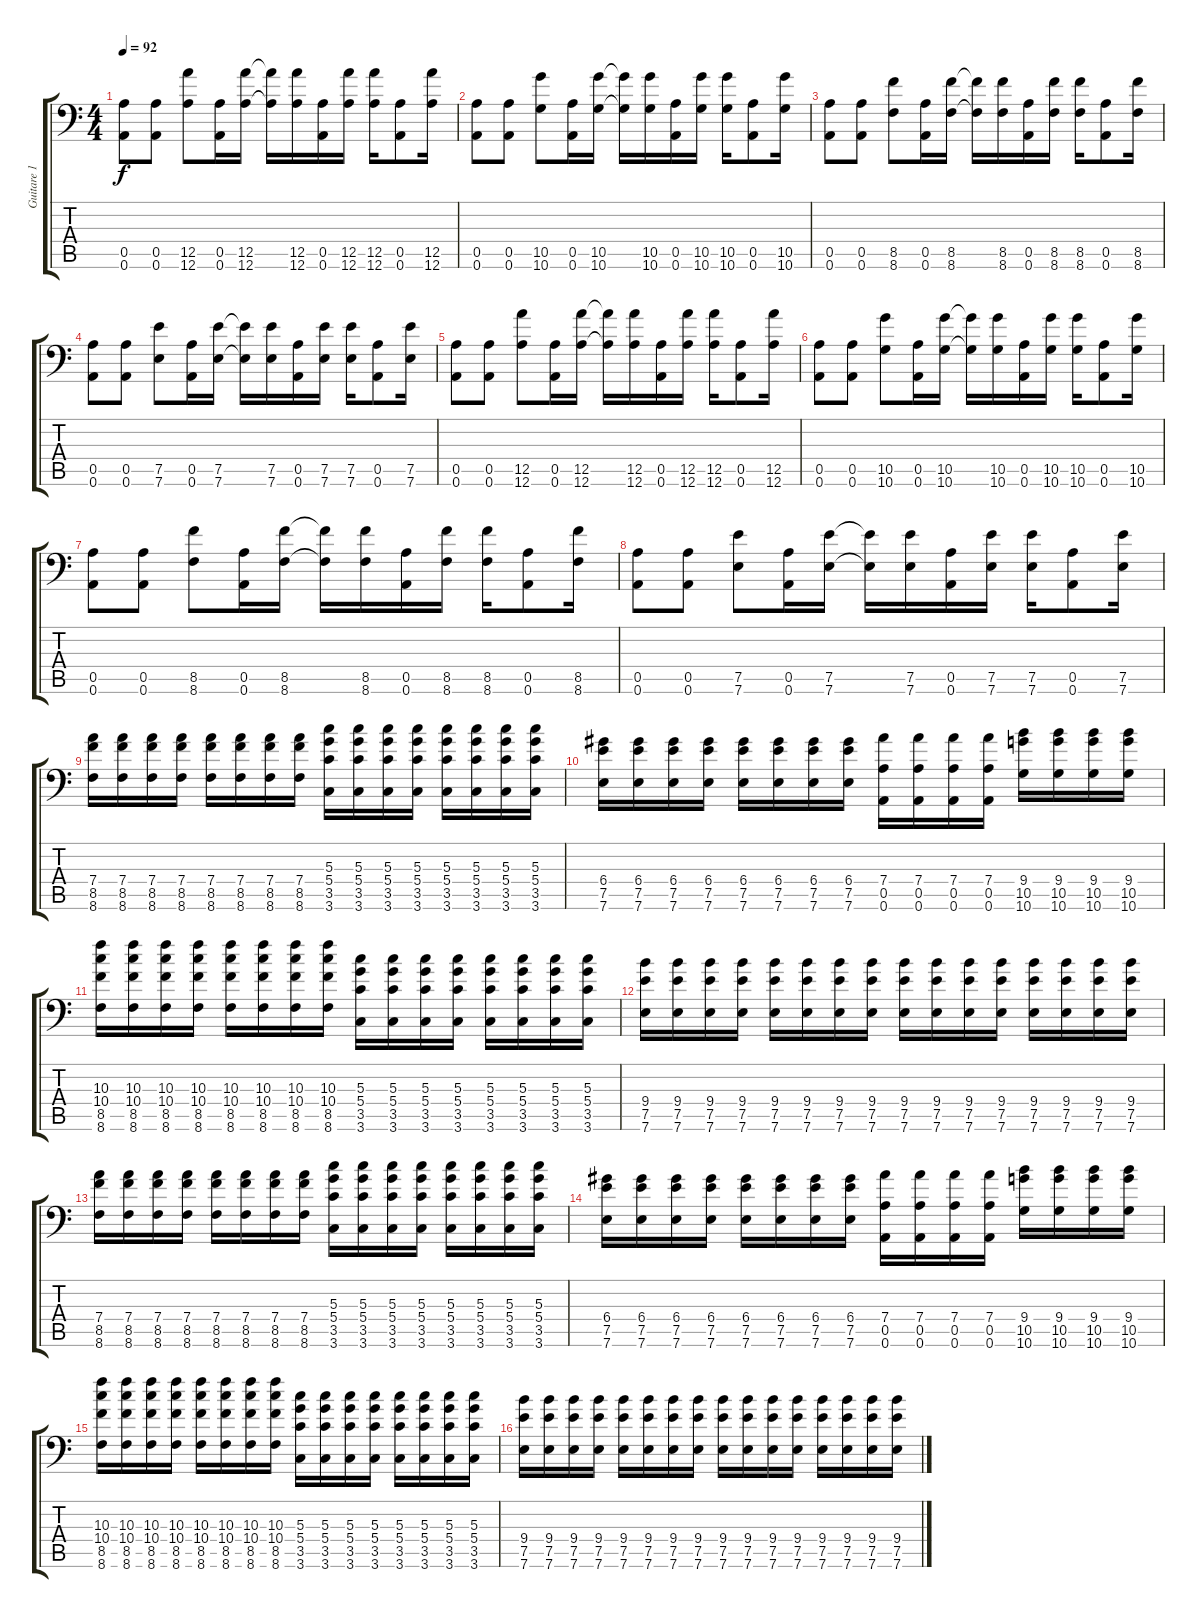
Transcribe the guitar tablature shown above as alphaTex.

\track ("Guitare 1" "Guitare 1") {instrument distortionguitar}
\staff {score tabs}
\tuning (E4 B3 G3 D3 A2 A1) {hide}
\ts (4 4)
\tempo 92
\clef f4
\ks c
(0.5 0.6).8{dy f} (0.5 0.6).8 (12.5 12.6).8 (0.5 0.6).16 (12.5 12.6).16 (12.5{t} 12.6{t}).16 (12.5 12.6).16 (0.5 0.6).16 (12.5 12.6).16 (12.5 12.6).16 (0.5 0.6).8 (12.5 12.6).16 |
(0.5 0.6).8 (0.5 0.6).8 (10.5 10.6).8 (0.5 0.6).16 (10.5 10.6).16 (10.5{t} 10.6{t}).16 (10.5 10.6).16 (0.5 0.6).16 (10.5 10.6).16 (10.5 10.6).16 (0.5 0.6).8 (10.5 10.6).16 |
(0.5 0.6).8 (0.5 0.6).8 (8.5 8.6).8 (0.5 0.6).16 (8.5 8.6).16 (8.5{t} 8.6{t}).16 (8.5 8.6).16 (0.5 0.6).16 (8.5 8.6).16 (8.5 8.6).16 (0.5 0.6).8 (8.5 8.6).16 |
(0.5 0.6).8 (0.5 0.6).8 (7.5 7.6).8 (0.5 0.6).16 (7.5 7.6).16 (7.5{t} 7.6{t}).16 (7.5 7.6).16 (0.5 0.6).16 (7.5 7.6).16 (7.5 7.6).16 (0.5 0.6).8 (7.5 7.6).16 |
(0.5 0.6).8 (0.5 0.6).8 (12.5 12.6).8 (0.5 0.6).16 (12.5 12.6).16 (12.5{t} 12.6{t}).16 (12.5 12.6).16 (0.5 0.6).16 (12.5 12.6).16 (12.5 12.6).16 (0.5 0.6).8 (12.5 12.6).16 |
(0.5 0.6).8 (0.5 0.6).8 (10.5 10.6).8 (0.5 0.6).16 (10.5 10.6).16 (10.5{t} 10.6{t}).16 (10.5 10.6).16 (0.5 0.6).16 (10.5 10.6).16 (10.5 10.6).16 (0.5 0.6).8 (10.5 10.6).16 |
(0.5 0.6).8 (0.5 0.6).8 (8.5 8.6).8 (0.5 0.6).16 (8.5 8.6).16 (8.5{t} 8.6{t}).16 (8.5 8.6).16 (0.5 0.6).16 (8.5 8.6).16 (8.5 8.6).16 (0.5 0.6).8 (8.5 8.6).16 |
(0.5 0.6).8 (0.5 0.6).8 (7.5 7.6).8 (0.5 0.6).16 (7.5 7.6).16 (7.5{t} 7.6{t}).16 (7.5 7.6).16 (0.5 0.6).16 (7.5 7.6).16 (7.5 7.6).16 (0.5 0.6).8 (7.5 7.6).16 |
(7.4 8.5 8.6).16 (7.4 8.5 8.6).16 (7.4 8.5 8.6).16 (7.4 8.5 8.6).16 (7.4 8.5 8.6).16 (7.4 8.5 8.6).16 (7.4 8.5 8.6).16 (7.4 8.5 8.6).16 (5.3 5.4 3.5 3.6).16 (5.3 5.4 3.5 3.6).16 (5.3 5.4 3.5 3.6).16 (5.3 5.4 3.5 3.6).16 (5.3 5.4 3.5 3.6).16 (5.3 5.4 3.5 3.6).16 (5.3 5.4 3.5 3.6).16 (5.3 5.4 3.5 3.6).16 |
(6.4 7.5 7.6).16 (6.4 7.5 7.6).16 (6.4 7.5 7.6).16 (6.4 7.5 7.6).16 (6.4 7.5 7.6).16 (6.4 7.5 7.6).16 (6.4 7.5 7.6).16 (6.4 7.5 7.6).16 (7.4 0.5 0.6).16 (7.4 0.5 0.6).16 (7.4 0.5 0.6).16 (7.4 0.5 0.6).16 (9.4 10.5 10.6).16 (9.4 10.5 10.6).16 (9.4 10.5 10.6).16 (9.4 10.5 10.6).16 |
(10.3 10.4 8.5 8.6).16 (10.3 10.4 8.5 8.6).16 (10.3 10.4 8.5 8.6).16 (10.3 10.4 8.5 8.6).16 (10.3 10.4 8.5 8.6).16 (10.3 10.4 8.5 8.6).16 (10.3 10.4 8.5 8.6).16 (10.3 10.4 8.5 8.6).16 (5.3 5.4 3.5 3.6).16 (5.3 5.4 3.5 3.6).16 (5.3 5.4 3.5 3.6).16 (5.3 5.4 3.5 3.6).16 (5.3 5.4 3.5 3.6).16 (5.3 5.4 3.5 3.6).16 (5.3 5.4 3.5 3.6).16 (5.3 5.4 3.5 3.6).16 |
(9.4 7.5 7.6).16 (9.4 7.5 7.6).16 (9.4 7.5 7.6).16 (9.4 7.5 7.6).16 (9.4 7.5 7.6).16 (9.4 7.5 7.6).16 (9.4 7.5 7.6).16 (9.4 7.5 7.6).16 (9.4 7.5 7.6).16 (9.4 7.5 7.6).16 (9.4 7.5 7.6).16 (9.4 7.5 7.6).16 (9.4 7.5 7.6).16 (9.4 7.5 7.6).16 (9.4 7.5 7.6).16 (9.4 7.5 7.6).16 |
(7.4 8.5 8.6).16 (7.4 8.5 8.6).16 (7.4 8.5 8.6).16 (7.4 8.5 8.6).16 (7.4 8.5 8.6).16 (7.4 8.5 8.6).16 (7.4 8.5 8.6).16 (7.4 8.5 8.6).16 (5.3 5.4 3.5 3.6).16 (5.3 5.4 3.5 3.6).16 (5.3 5.4 3.5 3.6).16 (5.3 5.4 3.5 3.6).16 (5.3 5.4 3.5 3.6).16 (5.3 5.4 3.5 3.6).16 (5.3 5.4 3.5 3.6).16 (5.3 5.4 3.5 3.6).16 |
(6.4 7.5 7.6).16 (6.4 7.5 7.6).16 (6.4 7.5 7.6).16 (6.4 7.5 7.6).16 (6.4 7.5 7.6).16 (6.4 7.5 7.6).16 (6.4 7.5 7.6).16 (6.4 7.5 7.6).16 (7.4 0.5 0.6).16 (7.4 0.5 0.6).16 (7.4 0.5 0.6).16 (7.4 0.5 0.6).16 (9.4 10.5 10.6).16 (9.4 10.5 10.6).16 (9.4 10.5 10.6).16 (9.4 10.5 10.6).16 |
(10.3 10.4 8.5 8.6).16 (10.3 10.4 8.5 8.6).16 (10.3 10.4 8.5 8.6).16 (10.3 10.4 8.5 8.6).16 (10.3 10.4 8.5 8.6).16 (10.3 10.4 8.5 8.6).16 (10.3 10.4 8.5 8.6).16 (10.3 10.4 8.5 8.6).16 (5.3 5.4 3.5 3.6).16 (5.3 5.4 3.5 3.6).16 (5.3 5.4 3.5 3.6).16 (5.3 5.4 3.5 3.6).16 (5.3 5.4 3.5 3.6).16 (5.3 5.4 3.5 3.6).16 (5.3 5.4 3.5 3.6).16 (5.3 5.4 3.5 3.6).16 |
(9.4 7.5 7.6).16 (9.4 7.5 7.6).16 (9.4 7.5 7.6).16 (9.4 7.5 7.6).16 (9.4 7.5 7.6).16 (9.4 7.5 7.6).16 (9.4 7.5 7.6).16 (9.4 7.5 7.6).16 (9.4 7.5 7.6).16 (9.4 7.5 7.6).16 (9.4 7.5 7.6).16 (9.4 7.5 7.6).16 (9.4 7.5 7.6).16 (9.4 7.5 7.6).16 (9.4 7.5 7.6).16 (9.4 7.5 7.6).16
